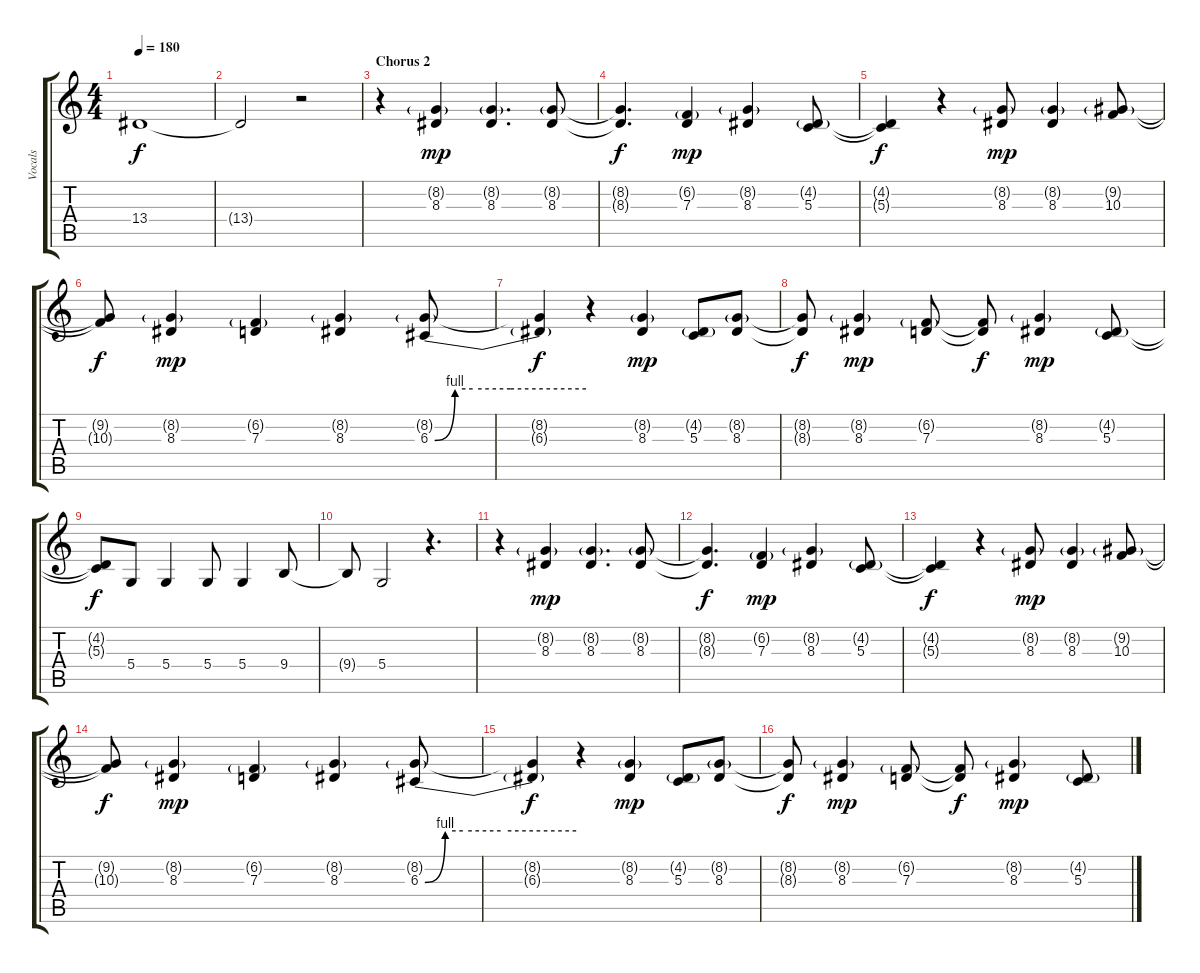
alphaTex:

\track ("Vocals" "Vocals") {instrument trumpet}
\staff {score tabs}
\tuning (E4 B3 G3 D3 A2 E2) {hide}
\ts (4 4)
\tempo 180
\clef g2
\ks c
13.4{t}.1{dy f} |
13.4{t}.2 r.2 |
\section ("" "Chorus 2")
r.4 (8.2{g} 8.3).4{dy mp} (8.2{g} 8.3).4{d} (8.2{g} 8.3).8 |
(8.2{t} 8.3{t}).4{d dy f} (6.2{g} 7.3).4{dy mp} (8.2{g} 8.3).4 (4.2{g} 5.3).8 |
(4.2{t} 5.3{t}).4{dy f} r.4 (8.2{g} 8.3).8{dy mp} (8.2{g} 8.3).4 (9.2{g} 10.3).8 |
(9.2{t} 10.3{t}).8{dy f} (8.2{g} 8.3).4{dy mp} (6.2{g} 7.3).4 (8.2{g} 8.3).4 (8.2{g} 6.3{be (custom 0 0 8 4 15 4 30 4 60 4)}).8 |
(8.2{t} 6.3{t}).4{dy f} r.4 (8.2{g} 8.3).4{dy mp} (4.2{g} 5.3).8 (8.2{g} 8.3).8 |
(8.2{t} 8.3{t}).8{dy f} (8.2{g} 8.3).4{dy mp} (6.2{g} 7.3).8 (6.2{t} 7.3{t}).8{dy f} (8.2{g} 8.3).4{dy mp} (4.2{g} 5.3).8 |
(4.2{t} 5.3{t}).8{dy f} 5.4.8 5.4.4 5.4.8 5.4.4 9.4.8 |
9.4{t}.8 5.4.2 r.4{d} |
r.4 (8.2{g} 8.3).4{dy mp} (8.2{g} 8.3).4{d} (8.2{g} 8.3).8 |
(8.2{t} 8.3{t}).4{d dy f} (6.2{g} 7.3).4{dy mp} (8.2{g} 8.3).4 (4.2{g} 5.3).8 |
(4.2{t} 5.3{t}).4{dy f} r.4 (8.2{g} 8.3).8{dy mp} (8.2{g} 8.3).4 (9.2{g} 10.3).8 |
(9.2{t} 10.3{t}).8{dy f} (8.2{g} 8.3).4{dy mp} (6.2{g} 7.3).4 (8.2{g} 8.3).4 (8.2{g} 6.3{be (custom 0 0 8 4 15 4 30 4 60 4)}).8 |
(8.2{t} 6.3{t}).4{dy f} r.4 (8.2{g} 8.3).4{dy mp} (4.2{g} 5.3).8 (8.2{g} 8.3).8 |
(8.2{t} 8.3{t}).8{dy f} (8.2{g} 8.3).4{dy mp} (6.2{g} 7.3).8 (6.2{t} 7.3{t}).8{dy f} (8.2{g} 8.3).4{dy mp} (4.2{g} 5.3).8
